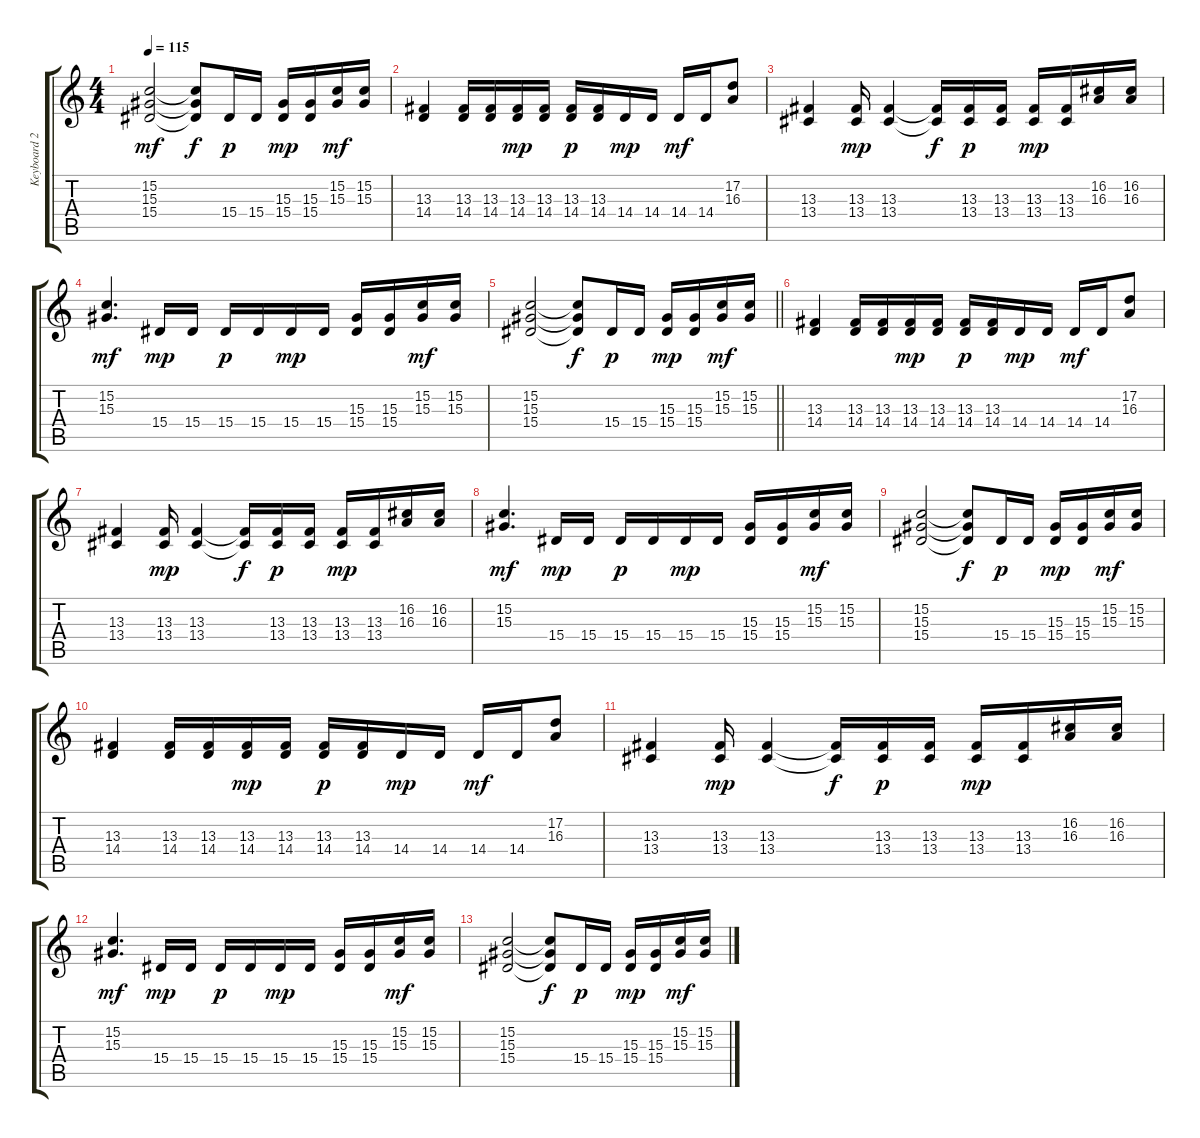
\track ("Keyboard 2" "Keyboard 2") {instrument percussiveorgan}
\staff {score tabs}
\tuning (D4 A3 F3 C3 G2 D2) {hide}
\ts (4 4)
\tempo 115
\clef g2
\ks c
(15.2 15.3 15.4).2{dy mf} (15.2{t} 15.3{t} 15.4{t}).8{dy f} 15.4.16{dy p} 15.4.16 (15.3 15.4).16{dy mp} (15.3 15.4).16 (15.2 15.3).16{dy mf} (15.2 15.3).16 |
(13.3 14.4).4 (13.3 14.4).16 (13.3 14.4).16 (13.3 14.4).16{dy mp} (13.3 14.4).16 (13.3 14.4).16{dy p} (13.3 14.4).16 14.4.16{dy mp} 14.4.16 14.4.16{dy mf} 14.4.16 (17.2 16.3).8 |
(13.3 13.4).4 (13.3 13.4).16{dy mp} (13.3 13.4).4 (13.3{t} 13.4{t}).16{dy f} (13.3 13.4).16{dy p} (13.3 13.4).16 (13.3 13.4).16{dy mp} (13.3 13.4).16 (16.2 16.3).16 (16.2 16.3).16 |
(15.2 15.3).4{d dy mf} 15.4.16{dy mp} 15.4.16 15.4.16{dy p} 15.4.16 15.4.16{dy mp} 15.4.16 (15.3 15.4).16 (15.3 15.4).16 (15.2 15.3).16{dy mf} (15.2 15.3).16 |
\barLineRight lightlight
(15.2 15.3 15.4).2 (15.2{t} 15.3{t} 15.4{t}).8{dy f} 15.4.16{dy p} 15.4.16 (15.3 15.4).16{dy mp} (15.3 15.4).16 (15.2 15.3).16{dy mf} (15.2 15.3).16 |
(13.3 14.4).4 (13.3 14.4).16 (13.3 14.4).16 (13.3 14.4).16{dy mp} (13.3 14.4).16 (13.3 14.4).16{dy p} (13.3 14.4).16 14.4.16{dy mp} 14.4.16 14.4.16{dy mf} 14.4.16 (17.2 16.3).8 |
(13.3 13.4).4 (13.3 13.4).16{dy mp} (13.3 13.4).4 (13.3{t} 13.4{t}).16{dy f} (13.3 13.4).16{dy p} (13.3 13.4).16 (13.3 13.4).16{dy mp} (13.3 13.4).16 (16.2 16.3).16 (16.2 16.3).16 |
(15.2 15.3).4{d dy mf} 15.4.16{dy mp} 15.4.16 15.4.16{dy p} 15.4.16 15.4.16{dy mp} 15.4.16 (15.3 15.4).16 (15.3 15.4).16 (15.2 15.3).16{dy mf} (15.2 15.3).16 |
(15.2 15.3 15.4).2 (15.2{t} 15.3{t} 15.4{t}).8{dy f} 15.4.16{dy p} 15.4.16 (15.3 15.4).16{dy mp} (15.3 15.4).16 (15.2 15.3).16{dy mf} (15.2 15.3).16 |
(13.3 14.4).4 (13.3 14.4).16 (13.3 14.4).16 (13.3 14.4).16{dy mp} (13.3 14.4).16 (13.3 14.4).16{dy p} (13.3 14.4).16 14.4.16{dy mp} 14.4.16 14.4.16{dy mf} 14.4.16 (17.2 16.3).8 |
(13.3 13.4).4 (13.3 13.4).16{dy mp} (13.3 13.4).4 (13.3{t} 13.4{t}).16{dy f} (13.3 13.4).16{dy p} (13.3 13.4).16 (13.3 13.4).16{dy mp} (13.3 13.4).16 (16.2 16.3).16 (16.2 16.3).16 |
(15.2 15.3).4{d dy mf volume 0} 15.4.16{dy mp} 15.4.16 15.4.16{dy p} 15.4.16 15.4.16{dy mp} 15.4.16 (15.3 15.4).16 (15.3 15.4).16 (15.2 15.3).16{dy mf} (15.2 15.3).16 |
(15.2 15.3 15.4).2 (15.2{t} 15.3{t} 15.4{t}).8{dy f} 15.4.16{dy p} 15.4.16 (15.3 15.4).16{dy mp} (15.3 15.4).16 (15.2 15.3).16{dy mf} (15.2 15.3).16
